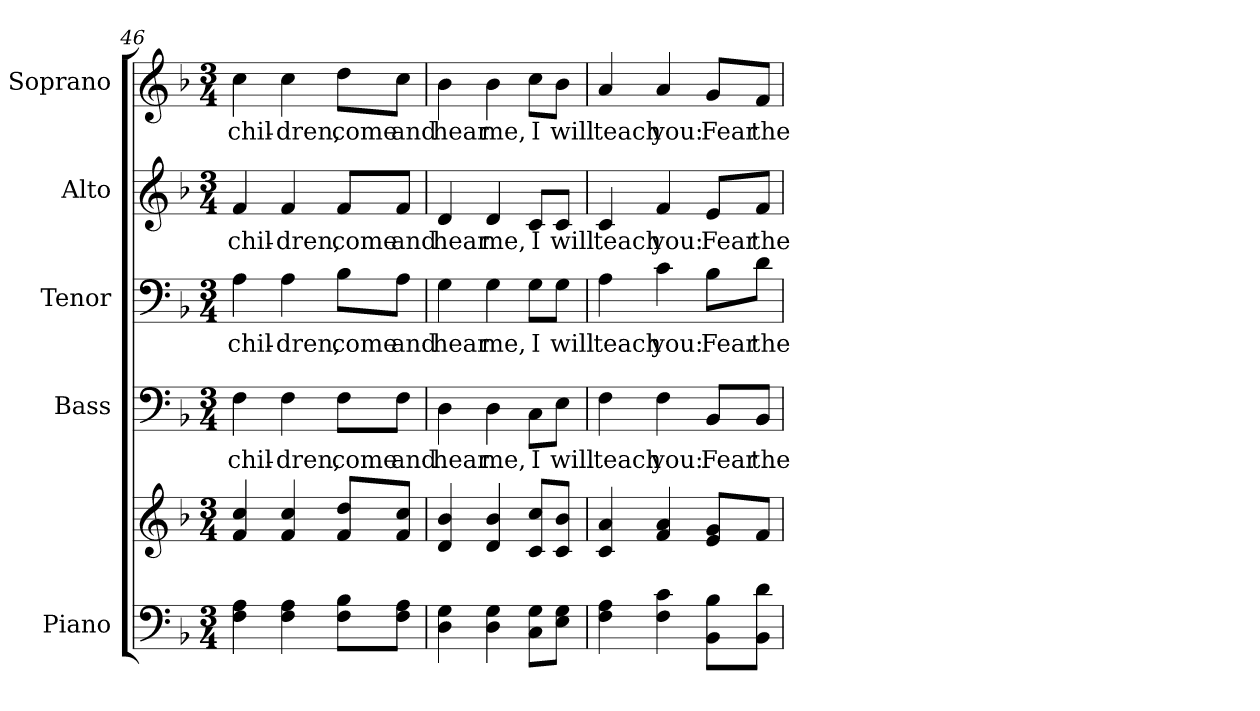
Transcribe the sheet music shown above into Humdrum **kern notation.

**kern	**kern	**kern	**text	**kern	**text	**kern	**text	**kern	**text
*part5	*part5	*part4	*part4	*part3	*part3	*part2	*part2	*part1	*part1
*staff6	*staff5	*staff4	*staff4	*staff3	*staff3	*staff2	*staff2	*staff1	*staff1
*I"Piano	*	*I"Bass	*	*I"Tenor	*	*I"Alto	*	*I"Soprano	*
*I'Pno.	*	*I'B.	*	*I'T.	*	*I'A.	*	*I'S.	*
*clefF4	*clefG2	*clefF4	*	*clefF4	*	*clefG2	*	*clefG2	*
*k[b-]	*k[b-]	*k[b-]	*	*k[b-]	*	*k[b-]	*	*k[b-]	*
*F:	*F:	*F:	*	*F:	*	*F:	*	*F:	*
*M3/4	*M3/4	*M3/4	*	*M3/4	*	*M3/4	*	*M3/4	*
=46	=46	=46	=46	=46	=46	=46	=46	=46	=46
!	!	!	!LO:LY:b:color=#000000	!	!	!	!	!	!
!	!	!	!	!	!LO:LY:b:color=#000000	!	!	!	!
!	!	!	!	!	!	!	!LO:LY:b:color=#000000	!	!
!	!	!	!	!	!	!	!	!	!LO:LY:b:color=#000000
4Fi\ 4Ai	4fi/ 4cci	4Fi\	chil-	4Ai\	chil-	4fi/	chil-	4cci\	chil-
!	!	!	!LO:LY:b:color=#000000	!	!	!	!	!	!
!	!	!	!	!	!LO:LY:b:color=#000000	!	!	!	!
!	!	!	!	!	!	!	!LO:LY:b:color=#000000	!	!
!	!	!	!	!	!	!	!	!	!LO:LY:b:color=#000000
4Fi\ 4Ai	4fi/ 4cci	4Fi\	-dren,	4Ai\	-dren,	4fi/	-dren,	4cci\	-dren,
!	!	!	!LO:LY:b:color=#000000	!	!	!	!	!	!
!	!	!	!	!	!LO:LY:b:color=#000000	!	!	!	!
!	!	!	!	!	!	!	!LO:LY:b:color=#000000	!	!
!	!	!	!	!	!	!	!	!	!LO:LY:b:color=#000000
8Fi\ 8B-i\L	8fi/ 8ddi/L	8Fi\L	come	8B-i\L	come	8fi/L	come	8ddi\L	come
!	!	!	!LO:LY:b:color=#000000	!	!	!	!	!	!
!	!	!	!	!	!LO:LY:b:color=#000000	!	!	!	!
!	!	!	!	!	!	!	!LO:LY:b:color=#000000	!	!
!	!	!	!	!	!	!	!	!	!LO:LY:b:color=#000000
8Fi\ 8Ai\J	8fi/ 8cci/J	8Fi\J	and	8Ai\J	and	8fi/J	and	8cci\J	and
=47	=47	=47	=47	=47	=47	=47	=47	=47	=47
!	!	!	!LO:LY:b:color=#000000	!	!	!	!	!	!
!	!	!	!	!	!LO:LY:b:color=#000000	!	!	!	!
!	!	!	!	!	!	!	!LO:LY:b:color=#000000	!	!
!	!	!	!	!	!	!	!	!	!LO:LY:b:color=#000000
4Di\ 4Gi	4di/ 4b-i	4Di\	hear	4Gi\	hear	4di/	hear	4b-i\	hear
!	!	!	!LO:LY:b:color=#000000	!	!	!	!	!	!
!	!	!	!	!	!LO:LY:b:color=#000000	!	!	!	!
!	!	!	!	!	!	!	!LO:LY:b:color=#000000	!	!
!	!	!	!	!	!	!	!	!	!LO:LY:b:color=#000000
4Di\ 4Gi	4di/ 4b-i	4Di\	me,	4Gi\	me,	4di/	me,	4b-i\	me,
!	!	!	!LO:LY:b:color=#000000	!	!	!	!	!	!
!	!	!	!	!	!LO:LY:b:color=#000000	!	!	!	!
!	!	!	!	!	!	!	!LO:LY:b:color=#000000	!	!
!	!	!	!	!	!	!	!	!	!LO:LY:b:color=#000000
8Ci\ 8Gi\L	8ci/ 8cci/L	8Ci\L	I	8Gi\L	I	8ci/L	I	8cci\L	I
!	!	!	!LO:LY:b:color=#000000	!	!	!	!	!	!
!	!	!	!	!	!LO:LY:b:color=#000000	!	!	!	!
!	!	!	!	!	!	!	!LO:LY:b:color=#000000	!	!
!	!	!	!	!	!	!	!	!	!LO:LY:b:color=#000000
8Ei\ 8Gi\J	8ci/ 8b-i/J	8Ei\J	will	8Gi\J	will	8ci/J	will	8b-i\J	will
!!LO:PB:g=z
=48	=48	=48	=48	=48	=48	=48	=48	=48	=48
!	!	!	!LO:LY:b:color=#000000	!	!	!	!	!	!
!	!	!	!	!	!LO:LY:b:color=#000000	!	!	!	!
!	!	!	!	!	!	!	!LO:LY:b:color=#000000	!	!
!	!	!	!	!	!	!	!	!	!LO:LY:b:color=#000000
4Fi\ 4Ai	4ci/ 4ai	4Fi\	teach	4Ai\	teach	4ci/	teach	4ai/	teach
!	!	!	!LO:LY:b:color=#000000	!	!	!	!	!	!
!	!	!	!	!	!LO:LY:b:color=#000000	!	!	!	!
!	!	!	!	!	!	!	!LO:LY:b:color=#000000	!	!
!	!	!	!	!	!	!	!	!	!LO:LY:b:color=#000000
4Fi\ 4ci	4fi/ 4ai	4Fi\	you:	4ci\	you:	4fi/	you:	4ai/	you:
!	!	!	!LO:LY:b:color=#000000	!	!	!	!	!	!
!	!	!	!	!	!LO:LY:b:color=#000000	!	!	!	!
!	!	!	!	!	!	!	!LO:LY:b:color=#000000	!	!
!	!	!	!	!	!	!	!	!	!LO:LY:b:color=#000000
8BB-i\ 8B-i\L	8ei/ 8gi/L	8BB-i/L	Fear	8B-i\L	Fear	8ei/L	Fear	8gi/L	Fear
!	!	!	!LO:LY:b:color=#000000	!	!	!	!	!	!
!	!	!	!	!	!LO:LY:b:color=#000000	!	!	!	!
!	!	!	!	!	!	!	!LO:LY:b:color=#000000	!	!
!	!	!	!	!	!	!	!	!	!LO:LY:b:color=#000000
8BB-i\ 8di\J	8fi/J	8BB-i/J	the	8di\J	the	8fi/J	the	8fi/J	the
=	=	=	=	=	=	=	=	=	=
*-	*-	*-	*-	*-	*-	*-	*-	*-	*-
